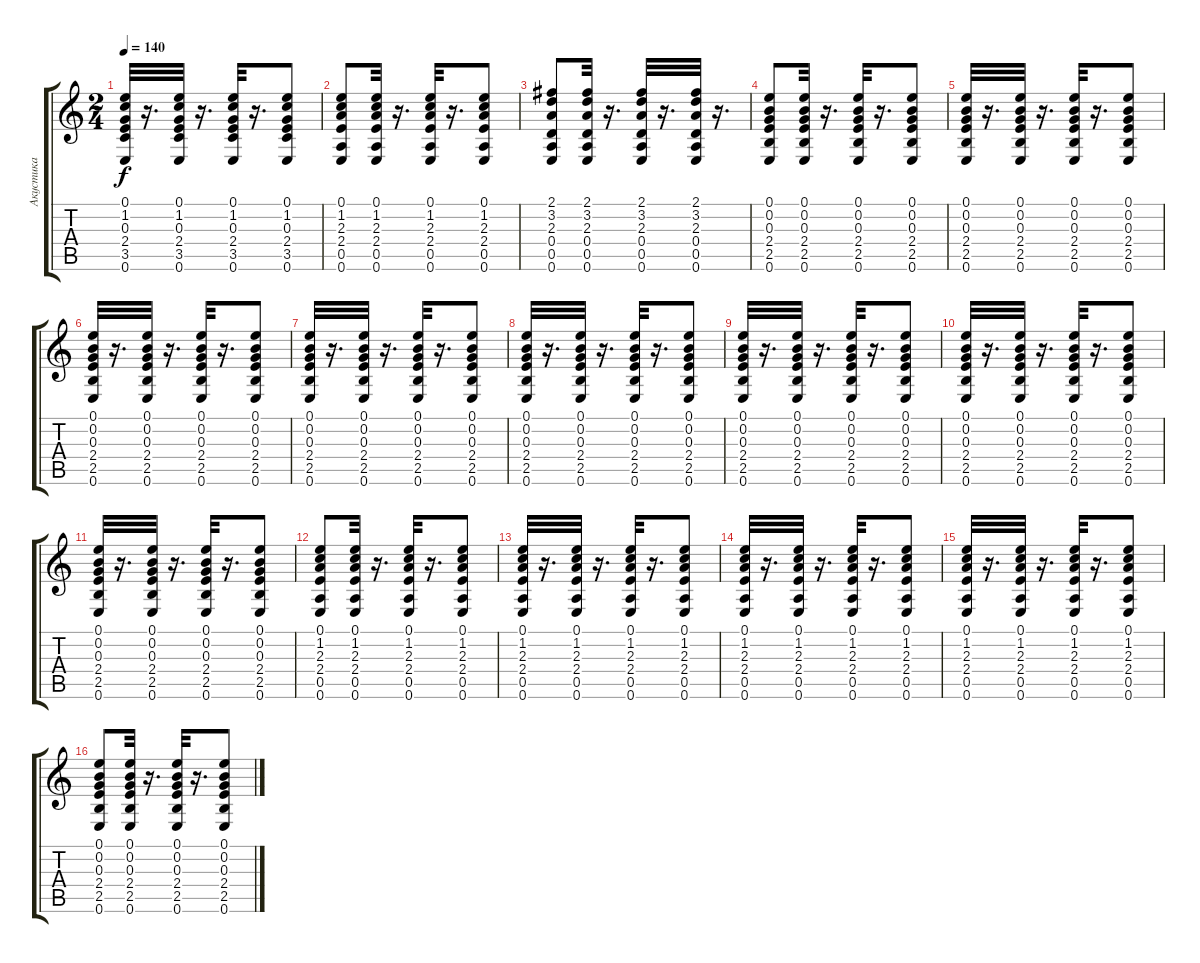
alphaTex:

\track ("Акустика" "Акустика") {instrument acousticguitarsteel}
\staff {score tabs}
\tuning (E4 B3 G3 D3 A2 E2) {hide}
\ts (2 4)
\tempo 140
\clef g2
\ks c
(0.1 1.2 0.3 2.4 3.5 0.6).32{dy f} r.16{d} (0.1 1.2 0.3 2.4 3.5 0.6).32 r.16{d} (0.1 1.2 0.3 2.4 3.5 0.6).32 r.16{d} (0.1 1.2 0.3 2.4 3.5 0.6).8 |
(0.1 1.2 2.3 2.4 0.5 0.6).8 (0.1 1.2 2.3 2.4 0.5 0.6).32 r.16{d} (0.1 1.2 2.3 2.4 0.5 0.6).32 r.16{d} (0.1 1.2 2.3 2.4 0.5 0.6).8 |
(2.1 3.2 2.3 0.4 0.5 0.6).8 (2.1 3.2 2.3 0.4 0.5 0.6).32 r.16{d} (2.1 3.2 2.3 0.4 0.5 0.6).32 r.16{d} (2.1 3.2 2.3 0.4 0.5 0.6).32 r.16{d} |
(0.1 0.2 0.3 2.4 2.5 0.6).8 (0.1 0.2 0.3 2.4 2.5 0.6).32 r.16{d} (0.1 0.2 0.3 2.4 2.5 0.6).32 r.16{d} (0.1 0.2 0.3 2.4 2.5 0.6).8 |
(0.1 0.2 0.3 2.4 2.5 0.6).32 r.16{d} (0.1 0.2 0.3 2.4 2.5 0.6).32 r.16{d} (0.1 0.2 0.3 2.4 2.5 0.6).32 r.16{d} (0.1 0.2 0.3 2.4 2.5 0.6).8 |
(0.1 0.2 0.3 2.4 2.5 0.6).32 r.16{d} (0.1 0.2 0.3 2.4 2.5 0.6).32 r.16{d} (0.1 0.2 0.3 2.4 2.5 0.6).32 r.16{d} (0.1 0.2 0.3 2.4 2.5 0.6).8 |
(0.1 0.2 0.3 2.4 2.5 0.6).32 r.16{d} (0.1 0.2 0.3 2.4 2.5 0.6).32 r.16{d} (0.1 0.2 0.3 2.4 2.5 0.6).32 r.16{d} (0.1 0.2 0.3 2.4 2.5 0.6).8 |
(0.1 0.2 0.3 2.4 2.5 0.6).32 r.16{d} (0.1 0.2 0.3 2.4 2.5 0.6).32 r.16{d} (0.1 0.2 0.3 2.4 2.5 0.6).32 r.16{d} (0.1 0.2 0.3 2.4 2.5 0.6).8 |
(0.1 0.2 0.3 2.4 2.5 0.6).32 r.16{d} (0.1 0.2 0.3 2.4 2.5 0.6).32 r.16{d} (0.1 0.2 0.3 2.4 2.5 0.6).32 r.16{d} (0.1 0.2 0.3 2.4 2.5 0.6).8 |
(0.1 0.2 0.3 2.4 2.5 0.6).32 r.16{d} (0.1 0.2 0.3 2.4 2.5 0.6).32 r.16{d} (0.1 0.2 0.3 2.4 2.5 0.6).32 r.16{d} (0.1 0.2 0.3 2.4 2.5 0.6).8 |
(0.1 0.2 0.3 2.4 2.5 0.6).32 r.16{d} (0.1 0.2 0.3 2.4 2.5 0.6).32 r.16{d} (0.1 0.2 0.3 2.4 2.5 0.6).32 r.16{d} (0.1 0.2 0.3 2.4 2.5 0.6).8 |
(0.1 1.2 2.3 2.4 0.5 0.6).8 (0.1 1.2 2.3 2.4 0.5 0.6).32 r.16{d} (0.1 1.2 2.3 2.4 0.5 0.6).32 r.16{d} (0.1 1.2 2.3 2.4 0.5 0.6).8 |
(0.1 1.2 2.3 2.4 0.5 0.6).32 r.16{d} (0.1 1.2 2.3 2.4 0.5 0.6).32 r.16{d} (0.1 1.2 2.3 2.4 0.5 0.6).32 r.16{d} (0.1 1.2 2.3 2.4 0.5 0.6).8 |
(0.1 1.2 2.3 2.4 0.5 0.6).32 r.16{d} (0.1 1.2 2.3 2.4 0.5 0.6).32 r.16{d} (0.1 1.2 2.3 2.4 0.5 0.6).32 r.16{d} (0.1 1.2 2.3 2.4 0.5 0.6).8 |
(0.1 1.2 2.3 2.4 0.5 0.6).32 r.16{d} (0.1 1.2 2.3 2.4 0.5 0.6).32 r.16{d} (0.1 1.2 2.3 2.4 0.5 0.6).32 r.16{d} (0.1 1.2 2.3 2.4 0.5 0.6).8 |
(0.1 0.2 0.3 2.4 2.5 0.6).8 (0.1 0.2 0.3 2.4 2.5 0.6).32 r.16{d} (0.1 0.2 0.3 2.4 2.5 0.6).32 r.16{d} (0.1 0.2 0.3 2.4 2.5 0.6).8
